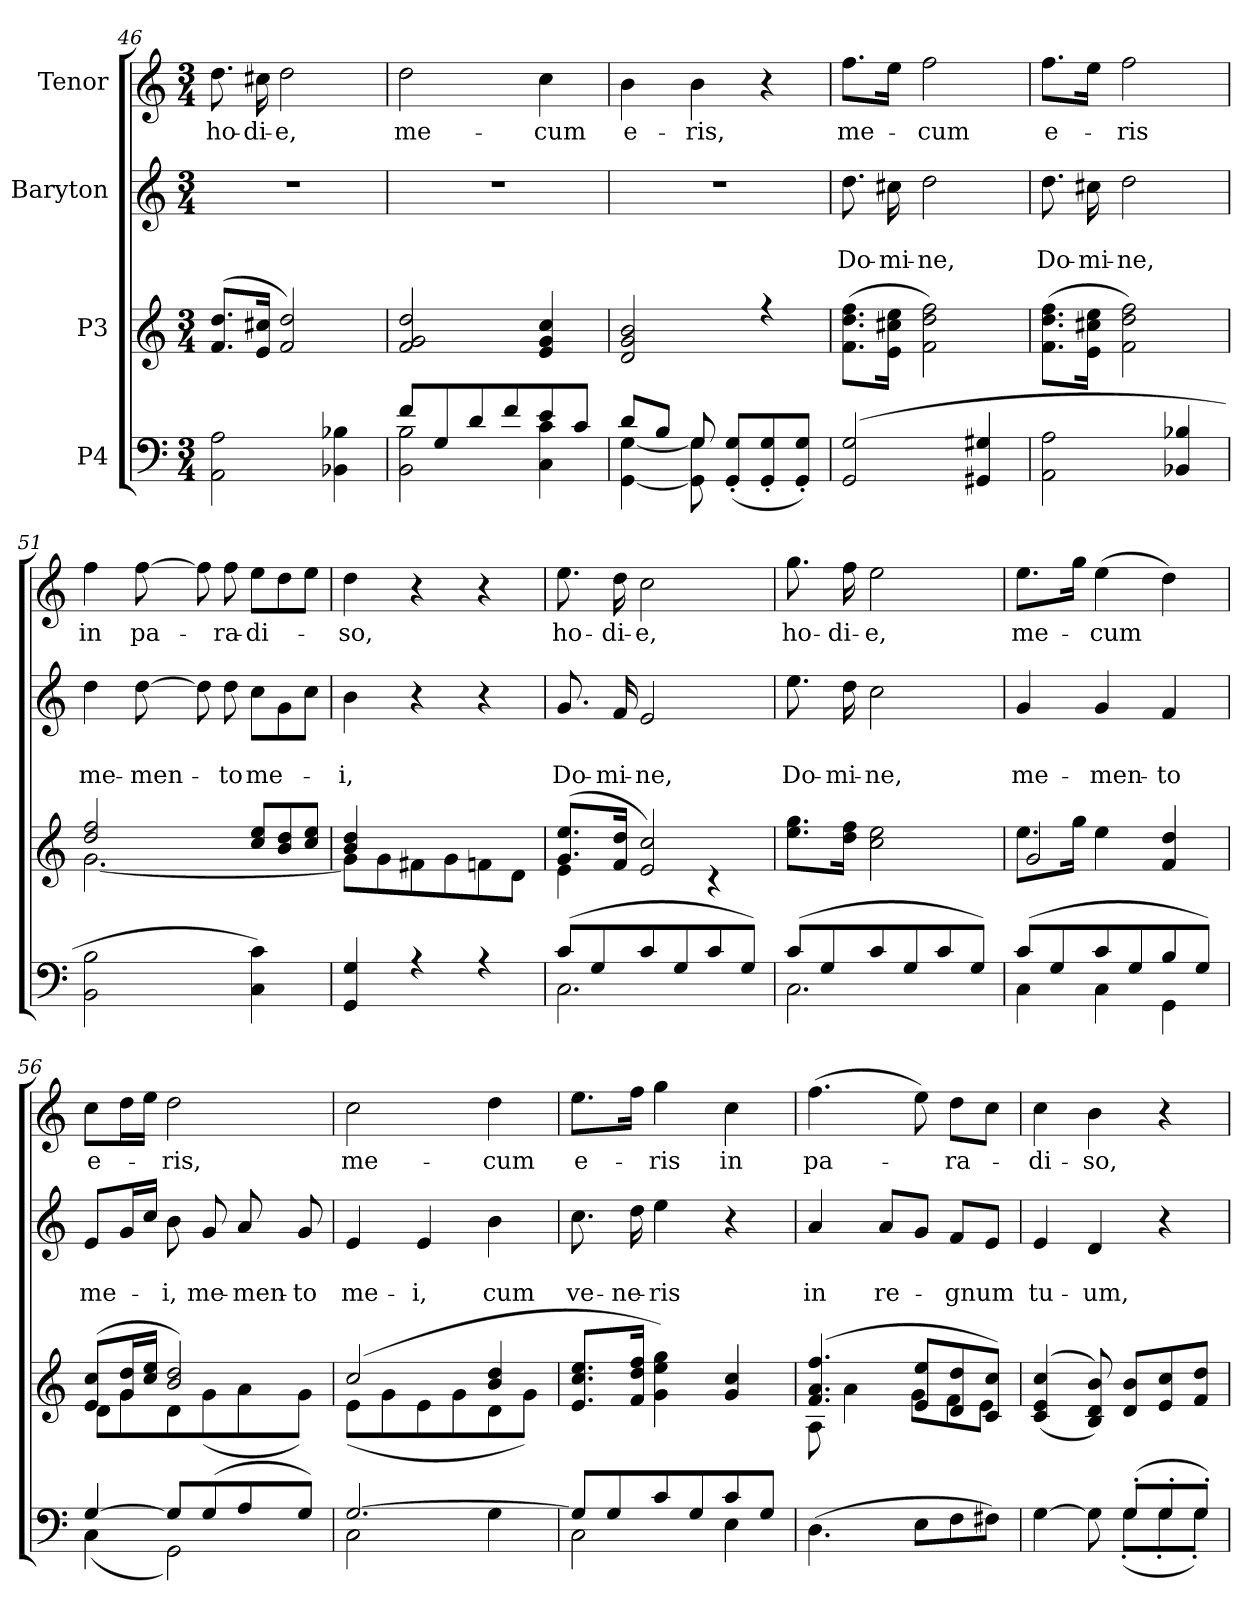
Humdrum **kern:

**kern	**kern	**kern	**text	**text	**kern	**text
*part4	*part3	*part2	*part2	*part2	*part1	*part1
*staff4	*staff3	*staff2	*staff2	*staff2	*staff1	*staff1
*I"P4	*I"P3	*I"Baryton	*	*	*I"Tenor	*
*clefF4	*clefG2	*clefG2	*	*	*clefG2	*
*k[]	*k[]	*k[]	*	*	*k[]	*
*C:	*C:	*C:	*	*	*C:	*
*M3/4	*M3/4	*M3/4	*	*	*M3/4	*
=46	=46	=46	=46	=46	=46	=46
*^	*^	*	*	*	*	*
!	!	!	!	!LO:N:vis=1	!	!	!	!LO:LY:b
2.ryy	2AA\ 2A\	(>8.f/ 8.dd/L	2.ryy	2.r	.	.	8.dd\	ho-
!	!	!	!	!	!	!	!	!LO:LY:b
.	.	16e/ 16cc#X/Jk	.	.	.	.	16cc#X\	-di-
!	!	!	!	!	!	!	!	!LO:LY:b
.	.	2f/ 2dd/)	.	.	.	.	2dd\	-e,
.	4BB-X\ 4B-X\	.	.	.	.	.	.	.
=47	=47	=47	=47	=47	=47	=47	=47	=47
!	!	!	!	!LO:N:vis=1	!	!	!	!LO:LY:b
8f/L	2BB\ 2B\	2f/ 2g/ 2dd/	2.ryy	2.r	.	.	2dd\	me-
8G/	.	.	.	.	.	.	.	.
8d/	.	.	.	.	.	.	.	.
8f/	.	.	.	.	.	.	.	.
!	!	!	!	!	!	!	!	!LO:LY:b
8e/	4C\ 4c\	4e/ 4g/ 4cc/	.	.	.	.	4cc\	-cum
8c/J	.	.	.	.	.	.	.	.
!!LO:PB:g=z
=48	=48	=48	=48	=48	=48	=48	=48	=48
!	!	!	!	!LO:N:vis=1	!	!	!	!LO:LY:b
8d/L	[<4GG\ [<4G\	2d/ 2g/ 2b/	2.ryy	2.r	.	.	4b\	e-
8B/J	.	.	.	.	.	.	.	.
!	!	!	!	!	!	!	!	!LO:LY:b
8G/	8GG\] 8G\]	.	.	.	.	.	4b\	-ris,
(<8GG/'> 8G/'>L	4.ryy	.	.	.	.	.	.	.
8GG/'> 8G/'>	.	4r	.	.	.	.	4r	.
8GG/'> 8G/'>J)	.	.	.	.	.	.	.	.
=49	=49	=49	=49	=49	=49	=49	=49	=49
!	!	!	!	!	!	!LO:LY:b	!	!LO:LY:b
(<2GG/ 2G/	2.ryy	(>8.f\ 8.dd\ 8.ff\L	2.ryy	8.dd\	.	Do-	8.ff\L	me-
!	!	!	!	!	!	!LO:LY:b	!	!
.	.	16e\ 16cc#X\ 16ee\Jk	.	16cc#X\	.	-mi-	16ee\Jk	.
!	!	!	!	!	!	!LO:LY:b	!	!LO:LY:b
.	.	2f\ 2dd\ 2ff\)	.	2dd\	.	-ne,	2ff\	-cum
4GG#X/ 4G#X/	.	.	.	.	.	.	.	.
=50	=50	=50	=50	=50	=50	=50	=50	=50
!	!	!	!	!	!	!LO:LY:b	!	!LO:LY:b
2AA\ 2A\	2.ryy	(>8.f\ 8.dd\ 8.ff\L	2.ryy	8.dd\	.	Do-	8.ff\L	e-
!	!	!	!	!	!	!LO:LY:b	!	!
.	.	16e\ 16cc#X\ 16ee\Jk	.	16cc#X\	.	-mi-	16ee\Jk	.
!	!	!	!	!	!	!LO:LY:b	!	!LO:LY:b
.	.	2f\ 2dd\ 2ff\)	.	2dd\	.	-ne,	2ff\	-ris
4BB-X/ 4B-X/	.	.	.	.	.	.	.	.
=51	=51	=51	=51	=51	=51	=51	=51	=51
!	!	!	!	!	!	!LO:LY:b	!	!LO:LY:b
2BB\ 2B\	2.ryy	2dd/ 2ff/	[<2.g\	4dd\	.	me-	4ff\	in
*	*	*	*	*Xtuplet	*	*	*	*
!	!	!	!	!	!	!LO:LY:b	!	!
*	*	*	*	*	*	*	*Xtuplet	*
!	!	!	!	!	!	!	!	!LO:LY:b
.	.	.	.	[>12dd\	.	-men-	[>12ff\	pa-
.	.	.	.	12dd\]	.	.	12ff\]	.
!	!	!	!	!	!	!LO:LY:b	!	!LO:LY:b
.	.	.	.	12dd\	.	-to	12ff\	-ra-
*	*	*Xtuplet	*	*	*	*	*	*
!	!	!	!	!	!	!LO:LY:b	!	!LO:LY:b
4C\ 4c\)	.	12cc/ 12ee/L	.	12cc\L	.	me-	12ee\L	-di-
.	.	12b/ 12dd/	.	12g\	.	.	12dd\	.
.	.	12cc/ 12ee/J	.	12cc\J	.	.	12ee\J	.
=52	=52	=52	=52	=52	=52	=52	=52	=52
!	!	!	!	!	!	!LO:LY:b	!	!LO:LY:b
4GG/ 4G/	2.ryy	4b/ 4dd/	8g\L]	4b\	.	-i,	4dd\	-so,
.	.	.	8g\	.	.	.	.	.
4r	.	2ryy	8f#X\	4r	.	.	4r	.
.	.	.	8g\	.	.	.	.	.
4r	.	.	8fn\	4r	.	.	4r	.
.	.	.	8d\J	.	.	.	.	.
=53	=53	=53	=53	=53	=53	=53	=53	=53
!	!	!	!	!	!	!LO:LY:b	!	!LO:LY:b
(>8c/L	2.C\	(>8.g/ 8.ee/L	4e\	8.g/	.	Do-	8.ee\	ho-
8G/	.	.	.	.	.	.	.	.
!	!	!	!	!	!	!LO:LY:b	!	!LO:LY:b
.	.	16f/ 16dd/Jk	.	16f/	.	-mi-	16dd\	-di-
!	!	!	!	!	!	!LO:LY:b	!	!LO:LY:b
8c/	.	2e/ 2cc/)	4ryy	2e/	.	-ne,	2cc\	-e,
8G/	.	.	.	.	.	.	.	.
8c/	.	.	4rc	.	.	.	.	.
8G/J)	.	.	.	.	.	.	.	.
!!LO:LB:g=z
=54	=54	=54	=54	=54	=54	=54	=54	=54
!	!	!	!	!	!	!LO:LY:b	!	!LO:LY:b
(>8c/L	2.C\	8.ee\ 8.gg\L	2.ryy	8.ee\	.	Do-	8.gg\	ho-
8G/	.	.	.	.	.	.	.	.
!	!	!	!	!	!	!LO:LY:b	!	!LO:LY:b
.	.	16dd\ 16ff\Jk	.	16dd\	.	-mi-	16ff\	-di-
!	!	!	!	!	!	!LO:LY:b	!	!LO:LY:b
8c/	.	2cc\ 2ee\	.	2cc\	.	-ne,	2ee\	-e,
8G/	.	.	.	.	.	.	.	.
8c/	.	.	.	.	.	.	.	.
8G/J)	.	.	.	.	.	.	.	.
=55	=55	=55	=55	=55	=55	=55	=55	=55
!	!	!	!	!	!	!LO:LY:b	!	!LO:LY:b
(>8c/L	4C\	8.ee\L	2g/	4g/	.	me-	8.ee\L	me-
8G/	.	.	.	.	.	.	.	.
.	.	16gg\Jk	.	.	.	.	16gg\Jk	.
!	!	!	!	!	!	!LO:LY:b	!	!LO:LY:b
8c/	4C\	4ee\	.	4g/	.	-men-	(>4ee\	-cum
8G/	.	.	.	.	.	.	.	.
!	!	!	!	!	!	!LO:LY:b	!	!
8B/	4GG\	4f/ 4dd/	4ryy	4f/	.	-to	4dd\)	.
8G/J)	.	.	.	.	.	.	.	.
=56	=56	=56	=56	=56	=56	=56	=56	=56
!	!	!	!	!	!	!LO:LY:b	!	!LO:LY:b
[>4G/	(<4C\	(>8e/ 8cc/L	8d\L	8e/L	.	me-	8cc\L	e-
.	.	16g/ 16dd/L	8g\	16g/L	.	.	16dd\L	.
.	.	16cc/ 16ee/JJ	.	16cc/JJ	.	.	16ee\JJ	.
!	!	!	!	!	!	!LO:LY:b	!	!LO:LY:b
8G/L]	2GG\)	2b/ 2dd/)	8d\	8b\	.	-i,	2dd\	-ris,
!	!	!	!	!	!	!LO:LY:b	!	!
(>8G/	.	.	(<8g\	8g/	.	me-	.	.
!	!	!	!	!	!	!LO:LY:b	!	!
8A/	.	.	8a\	8a/	.	-men-	.	.
!	!	!	!	!	!	!LO:LY:b	!	!
8G/J)	.	.	8g\J)	8g/	.	-to	.	.
=57	=57	=57	=57	=57	=57	=57	=57	=57
!	!	!	!	!	!	!LO:LY:b	!	!LO:LY:b
[>2.G/	2C\	(>2cc/	(<8e\L	4e/	.	me-	2cc\	me-
.	.	.	8g\	.	.	.	.	.
!	!	!	!	!	!	!LO:LY:b	!	!
.	.	.	8e\	4e/	.	-i,	.	.
.	.	.	8g\	.	.	.	.	.
!	!	!	!	!	!	!LO:LY:b	!	!LO:LY:b
.	4G\	4b/ 4dd/	8d\	4b\	.	cum	4dd\	-cum
.	.	.	8g\J)	.	.	.	.	.
=58	=58	=58	=58	=58	=58	=58	=58	=58
!	!	!	!	!	!	!LO:LY:b	!	!LO:LY:b
8G/L]	2C\	8.e/ 8.cc/ 8.ee/L	2.ryy	8.cc\	.	ve-	8.ee\L	e-
8G/	.	.	.	.	.	.	.	.
!	!	!	!	!	!	!LO:LY:b	!	!
.	.	16f/ 16dd/ 16ff/Jk	.	16dd\	.	-ne-	16ff\Jk	.
!	!	!	!	!	!	!LO:LY:b	!	!LO:LY:b
8c/	.	4g\ 4ee\ 4gg\)	.	4ee\	.	-ris	4gg\	-ris
8G/	.	.	.	.	.	.	.	.
!	!	!	!	!	!	!	!	!LO:LY:b
8c/	4E\	4g/ 4cc/	.	4r	.	.	4cc\	in
8G/J	.	.	.	.	.	.	.	.
!!LO:LB:g=z
=59	=59	=59	=59	=59	=59	=59	=59	=59
!	!	!	!	!	!	!LO:LY:b	!	!LO:LY:b
(>4.D\	2.ryy	(>4.f/ 4.a/ 4.ff/	8A\	4a/	.	in	(>4.ff\	pa-
.	.	.	4a\	.	.	.	.	.
!	!	!	!	!	!	!LO:LY:b	!	!
.	.	.	.	8a/L	.	re-	.	.
8E\L	.	8e/ 8ee/L	8g\L	8g/J	.	.	8ee\)	.
!	!	!	!	!	!	!LO:LY:b	!	!LO:LY:b
8F\	.	8d/ 8dd/	8f\	8f/L	.	-gnum	8dd\L	-ra-
8F#X\J)	.	8c/ 8cc/J)	8e\J	8e/J	.	.	8cc\J	.
=60	=60	=60	=60	=60	=60	=60	=60	=60
!	!	!	!	!	!	!LO:LY:b	!	!LO:LY:b
4.ryy	[<4G\	(>(<4c/ 4e/ 4cc/	2.ryy	4e/	.	tu-	4cc\	-di-
!	!	!	!	!	!	!LO:LY:b	!	!LO:LY:b
.	8G\]	8B/ 8d/ 8b/))	.	4d/	.	-um,	4b\	-so,
(>8G'</L	(<8G'<\L	8d/ 8b/L	.	.	.	.	.	.
8G'</	8G'<\	8e/ 8cc/	.	4r	.	.	4r	.
8G'</J)	8G'<\J)	8f/ 8dd/J	.	.	.	.	.	.
*v	*v	*	*	*	*	*	*	*
*	*v	*v	*	*	*	*	*
=	=	=	=	=	=	=
*-	*-	*-	*-	*-	*-	*-
